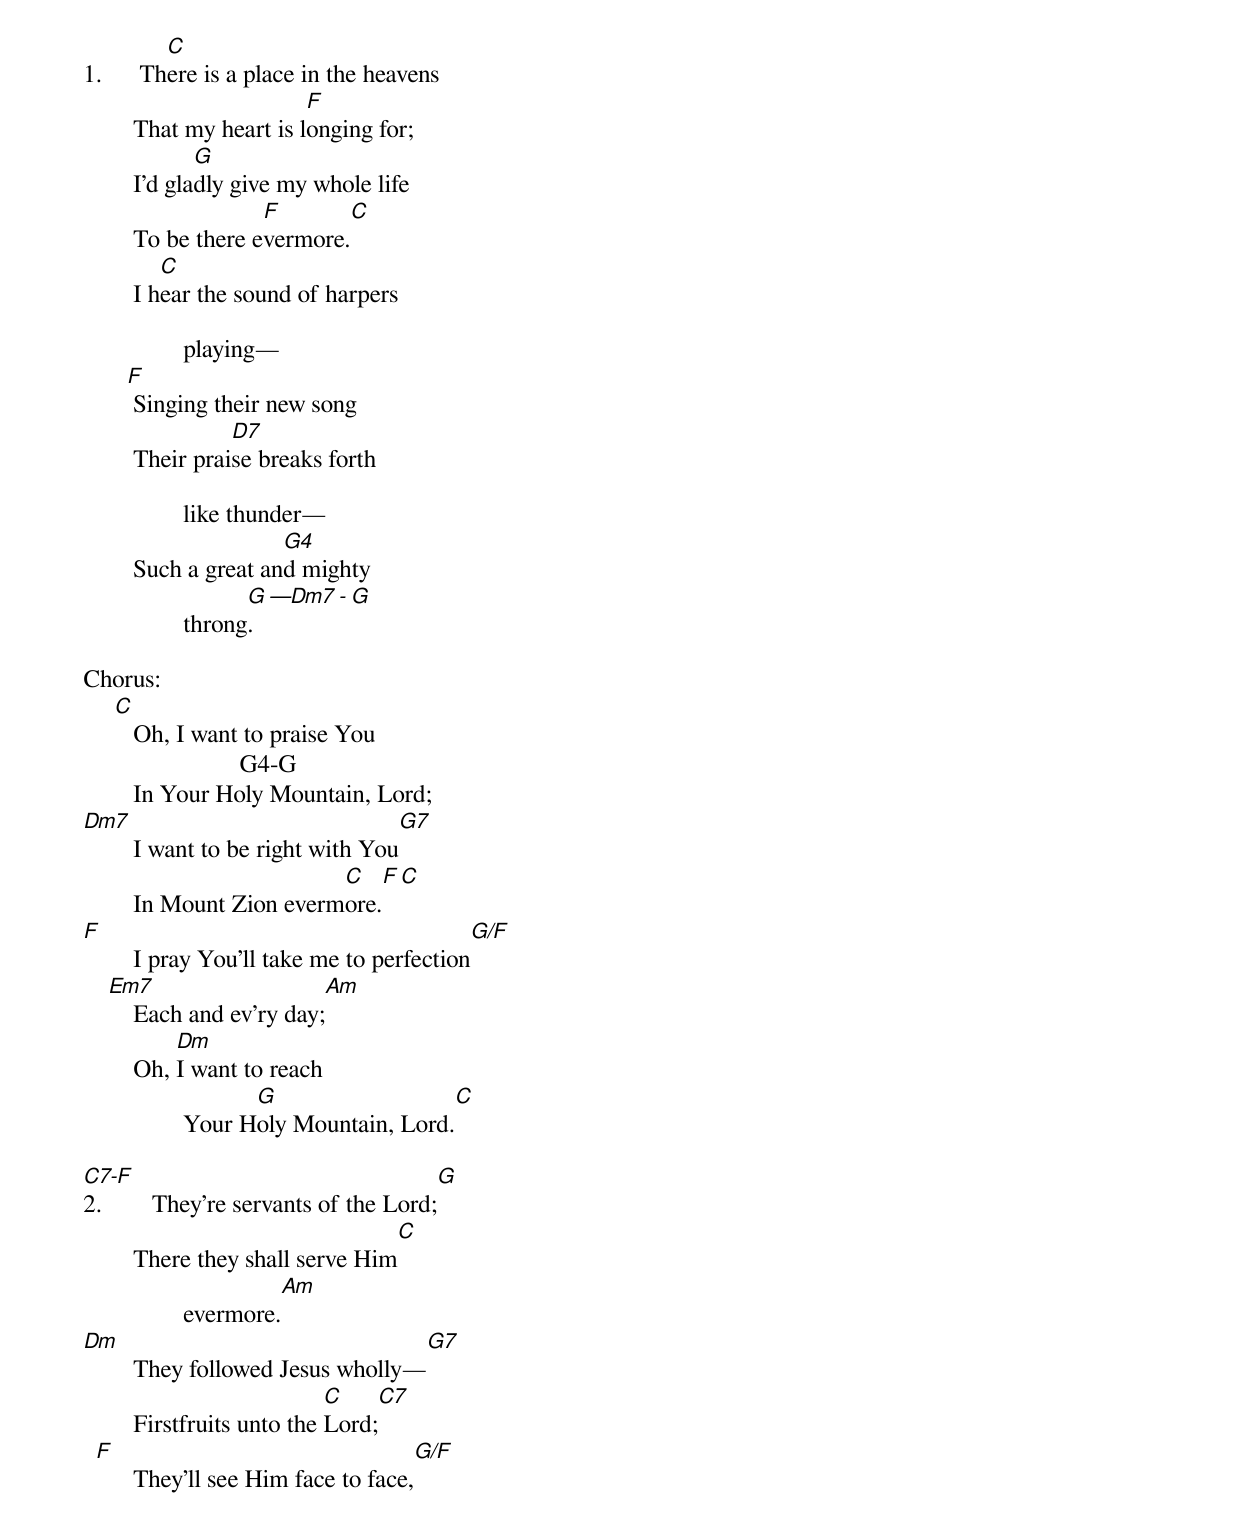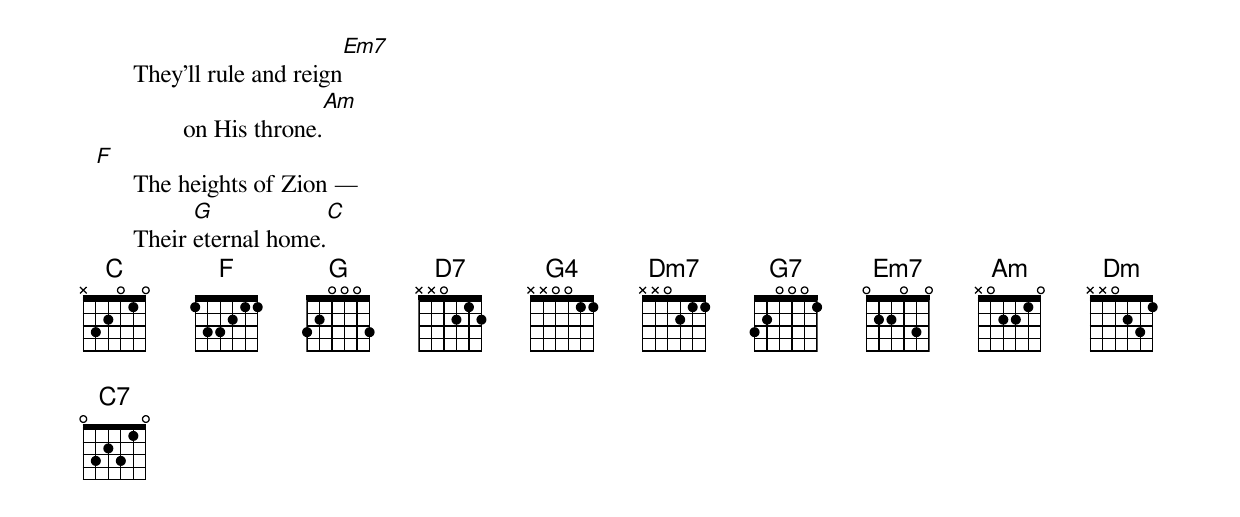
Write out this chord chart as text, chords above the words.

          C
1.	There is a place in the heavens
                          F
	That my heart is longing for;
               G
	I’d gladly give my whole life
                     F                 C
	To be there evermore.
           C
	I hear the sound of harpers

		playing—
       F
	Singing their new song
                  D7
	Their praise breaks forth

		like thunder—
                       G4
	Such a great and mighty
		      G      —Dm7 - G
		throng.

Chorus:
     C
	Oh, I want to praise You
                         G4-G
	In Your Holy Mountain, Lord;
Dm7                                   G7
	I want to be right with You
                           C      F         C
	In Mount Zion evermore.
F                                             G/F
	I pray You’ll take me to perfection
    Em7                         Am
	Each and ev’ry day;
            Dm
	Oh, I want to reach
                      G                              C
		Your Holy Mountain, Lord.

C7-F                                                G
2.	  They’re servants of the Lord;
	                                     C
	There they shall serve Him
		             Am
		evermore.
Dm                                              G7
	They followed Jesus wholly—
	                     C                 C7
	Firstfruits unto the Lord;
  F                                                 G/F
	They’ll see Him face to face,
	                                   Em7
	They’ll rule and reign
		                      Am
		on His throne.
  F
	The heights of Zion —
	      G                    C
	Their eternal home.
